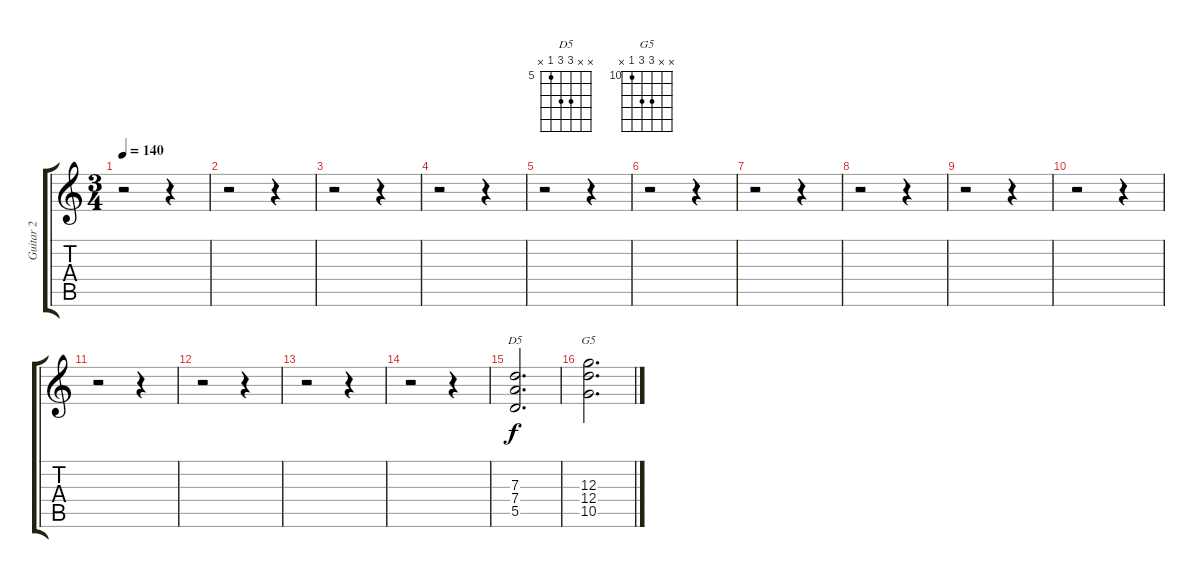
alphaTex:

\track ("Guitar 2" "Guitar 2") {instrument distortionguitar}
\staff {score tabs}
\tuning (E4 B3 G3 D3 A2 E2) {hide}
\chord ("D5" x x 7 7 5 x) {firstfret 5}
\chord ("G5" x x 12 12 10 x) {firstfret 10}
\ts (3 4)
\tempo 140
\clef g2
\ks c
r.2{dy f} r.4 |
r.2 r.4 |
r.2 r.4 |
r.2 r.4 |
r.2 r.4 |
r.2 r.4 |
r.2 r.4 |
r.2 r.4 |
r.2 r.4 |
r.2 r.4 |
r.2 r.4 |
r.2 r.4 |
r.2 r.4 |
r.2 r.4 |
(7.3 7.4 5.5).2{d ch "D5"} |
(12.3 12.4 10.5).2{d ch "G5"}
